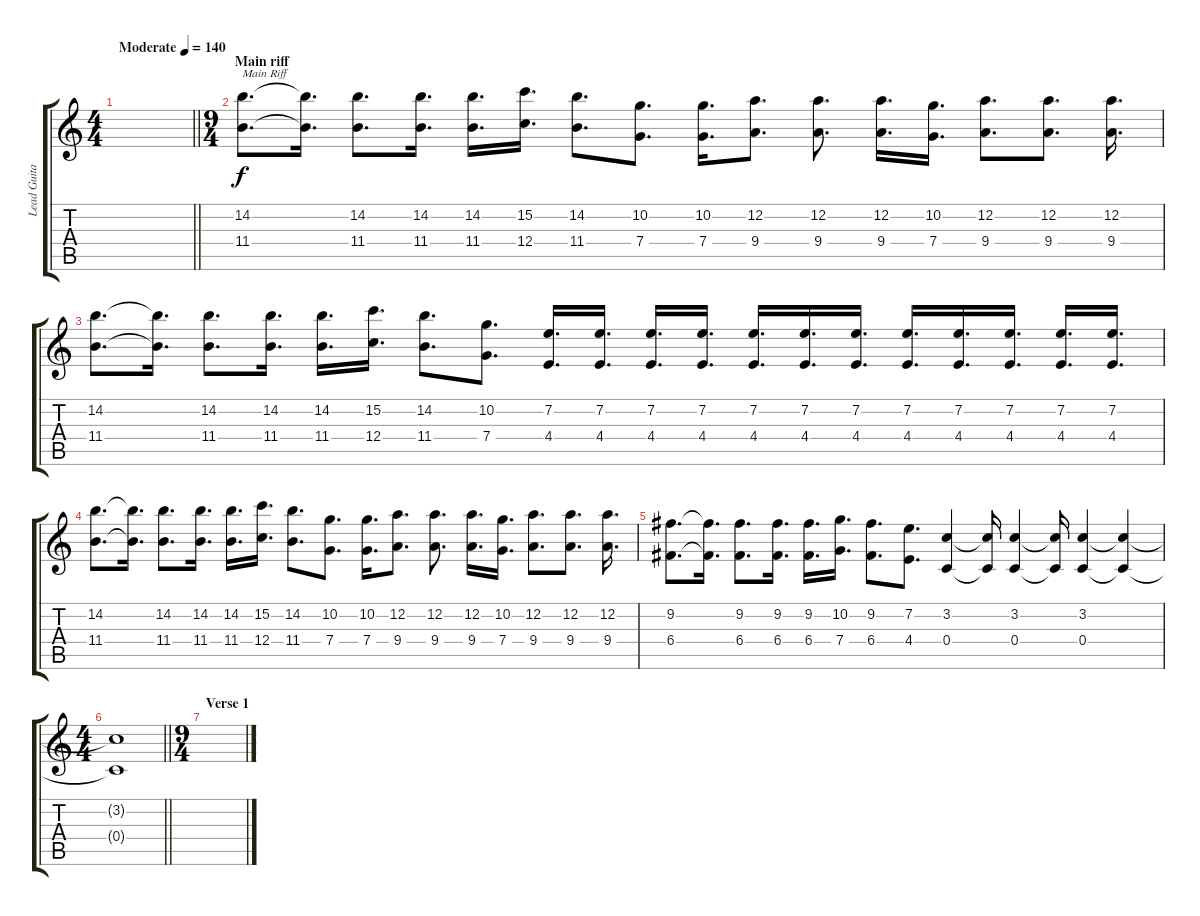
\track ("Lead Guitar" "Lead Guita") {instrument distortionguitar}
\staff {score tabs}
\tuning (D4 A3 F3 C3 G2 C2) {hide}
\ts (4 4)
\tempo (140 "Moderate")
\clef g2
\barLineRight lightlight
\ks c
|
\ts (9 4)
\section ("" "Main riff")
(14.2 11.4).8{d txt "Main Riff" volume 12} (14.2{t} 11.4{t}).16{d} (14.2 11.4).8{d} (14.2 11.4).16{d} (14.2 11.4).16{d} (15.2 12.4).16{d} (14.2 11.4).8{d} (10.2 7.4).8{d} (10.2 7.4).16{d} (12.2 9.4).8{d} (12.2 9.4).8{d} (12.2 9.4).16{d} (10.2 7.4).16{d} (12.2 9.4).8{d} (12.2 9.4).8{d} (12.2 9.4).16{d} |
(14.2 11.4).8{d} (14.2{t} 11.4{t}).16{d} (14.2 11.4).8{d} (14.2 11.4).16{d} (14.2 11.4).16{d} (15.2 12.4).16{d} (14.2 11.4).8{d} (10.2 7.4).8{d} (7.2 4.4).16{d} (7.2 4.4).16{d} (7.2 4.4).16{d} (7.2 4.4).16{d} (7.2 4.4).16{d} (7.2 4.4).16{d} (7.2 4.4).16{d} (7.2 4.4).16{d} (7.2 4.4).16{d} (7.2 4.4).16{d} (7.2 4.4).16{d} (7.2 4.4).16{d} |
(14.2 11.4).8{d} (14.2{t} 11.4{t}).16{d} (14.2 11.4).8{d} (14.2 11.4).16{d} (14.2 11.4).16{d} (15.2 12.4).16{d} (14.2 11.4).8{d} (10.2 7.4).8{d} (10.2 7.4).16{d} (12.2 9.4).8{d} (12.2 9.4).8{d} (12.2 9.4).16{d} (10.2 7.4).16{d} (12.2 9.4).8{d} (12.2 9.4).8{d} (12.2 9.4).16{d} |
(9.2 6.4).8{d} (9.2{t} 6.4{t}).16{d} (9.2 6.4).8{d} (9.2 6.4).16{d} (9.2 6.4).16{d} (10.2 7.4).16{d} (9.2 6.4).8{d} (7.2 4.4).8{d} (3.2 0.4).4 (3.2{t} 0.4{t}).16 (3.2 0.4).4 (3.2{t} 0.4{t}).16 (3.2 0.4).4 (3.2{t} 0.4{t}).4 |
\ts (4 4)
\barLineRight lightlight
(3.2{t} 0.4{t}).1 |
\ts (9 4)
\section ("" "Verse 1")
